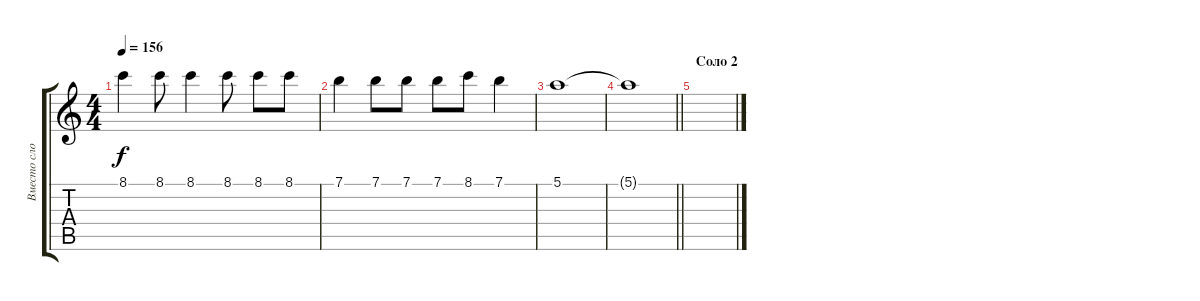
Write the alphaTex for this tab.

\track ("Вместо слов" "Вместо сло") {instrument distortionguitar}
\staff {score tabs}
\tuning (E4 B3 G3 D3 A2 E2) {hide}
\ts (4 4)
\tempo 156
\clef g2
\ks c
8.1.4{dy f} 8.1.8 8.1.4 8.1.8 8.1.8 8.1.8 |
7.1.4 7.1.8 7.1.8 7.1.8 8.1.8 7.1.4 |
5.1.1 |
\barLineRight lightlight
5.1{t}.1 |
\section ("" "Соло 2")
